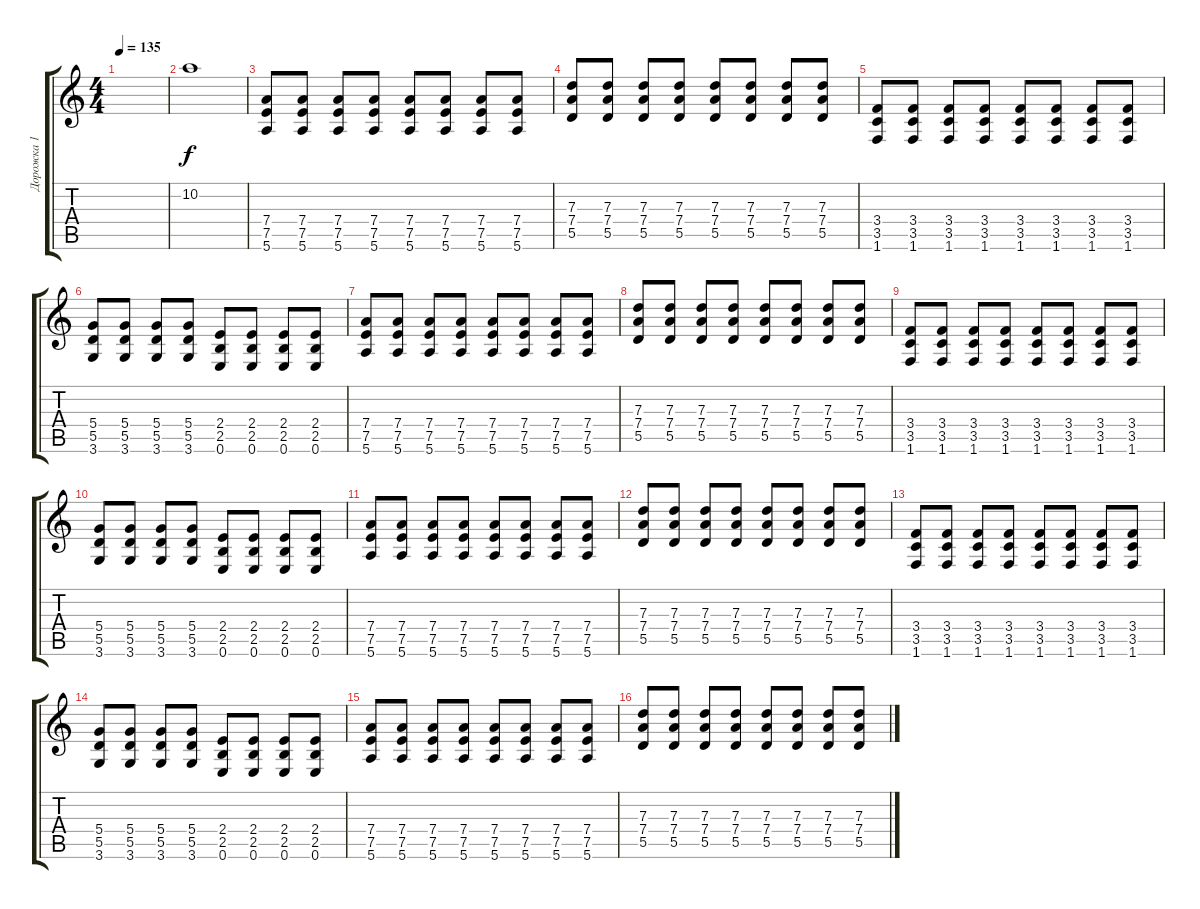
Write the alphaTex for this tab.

\track ("Дорожка 1" "Дорожка 1") {instrument overdrivenguitar}
\staff {score tabs}
\tuning (E4 B3 G3 D3 A2 E2) {hide}
\ts (4 4)
\tempo 135
\clef g2
\ks c
|
10.2{t}.1 |
(7.4 7.5 5.6).8 (7.4 7.5 5.6).8 (7.4 7.5 5.6).8 (7.4 7.5 5.6).8 (7.4 7.5 5.6).8 (7.4 7.5 5.6).8 (7.4 7.5 5.6).8 (7.4 7.5 5.6).8 |
(7.3 7.4 5.5).8 (7.3 7.4 5.5).8 (7.3 7.4 5.5).8 (7.3 7.4 5.5).8 (7.3 7.4 5.5).8 (7.3 7.4 5.5).8 (7.3 7.4 5.5).8 (7.3 7.4 5.5).8 |
(3.4 3.5 1.6).8 (3.4 3.5 1.6).8 (3.4 3.5 1.6).8 (3.4 3.5 1.6).8 (3.4 3.5 1.6).8 (3.4 3.5 1.6).8 (3.4 3.5 1.6).8 (3.4 3.5 1.6).8 |
(5.4 5.5 3.6).8 (5.4 5.5 3.6).8 (5.4 5.5 3.6).8 (5.4 5.5 3.6).8 (2.4 2.5 0.6).8 (2.4 2.5 0.6).8 (2.4 2.5 0.6).8 (2.4 2.5 0.6).8 |
(7.4 7.5 5.6).8 (7.4 7.5 5.6).8 (7.4 7.5 5.6).8 (7.4 7.5 5.6).8 (7.4 7.5 5.6).8 (7.4 7.5 5.6).8 (7.4 7.5 5.6).8 (7.4 7.5 5.6).8 |
(7.3 7.4 5.5).8 (7.3 7.4 5.5).8 (7.3 7.4 5.5).8 (7.3 7.4 5.5).8 (7.3 7.4 5.5).8 (7.3 7.4 5.5).8 (7.3 7.4 5.5).8 (7.3 7.4 5.5).8 |
(3.4 3.5 1.6).8 (3.4 3.5 1.6).8 (3.4 3.5 1.6).8 (3.4 3.5 1.6).8 (3.4 3.5 1.6).8 (3.4 3.5 1.6).8 (3.4 3.5 1.6).8 (3.4 3.5 1.6).8 |
(5.4 5.5 3.6).8 (5.4 5.5 3.6).8 (5.4 5.5 3.6).8 (5.4 5.5 3.6).8 (2.4 2.5 0.6).8 (2.4 2.5 0.6).8 (2.4 2.5 0.6).8 (2.4 2.5 0.6).8 |
(7.4 7.5 5.6).8 (7.4 7.5 5.6).8 (7.4 7.5 5.6).8 (7.4 7.5 5.6).8 (7.4 7.5 5.6).8 (7.4 7.5 5.6).8 (7.4 7.5 5.6).8 (7.4 7.5 5.6).8 |
(7.3 7.4 5.5).8 (7.3 7.4 5.5).8 (7.3 7.4 5.5).8 (7.3 7.4 5.5).8 (7.3 7.4 5.5).8 (7.3 7.4 5.5).8 (7.3 7.4 5.5).8 (7.3 7.4 5.5).8 |
(3.4 3.5 1.6).8 (3.4 3.5 1.6).8 (3.4 3.5 1.6).8 (3.4 3.5 1.6).8 (3.4 3.5 1.6).8 (3.4 3.5 1.6).8 (3.4 3.5 1.6).8 (3.4 3.5 1.6).8 |
(5.4 5.5 3.6).8 (5.4 5.5 3.6).8 (5.4 5.5 3.6).8 (5.4 5.5 3.6).8 (2.4 2.5 0.6).8 (2.4 2.5 0.6).8 (2.4 2.5 0.6).8 (2.4 2.5 0.6).8 |
(7.4 7.5 5.6).8 (7.4 7.5 5.6).8 (7.4 7.5 5.6).8 (7.4 7.5 5.6).8 (7.4 7.5 5.6).8 (7.4 7.5 5.6).8 (7.4 7.5 5.6).8 (7.4 7.5 5.6).8 |
(7.3 7.4 5.5).8 (7.3 7.4 5.5).8 (7.3 7.4 5.5).8 (7.3 7.4 5.5).8 (7.3 7.4 5.5).8 (7.3 7.4 5.5).8 (7.3 7.4 5.5).8 (7.3 7.4 5.5).8
